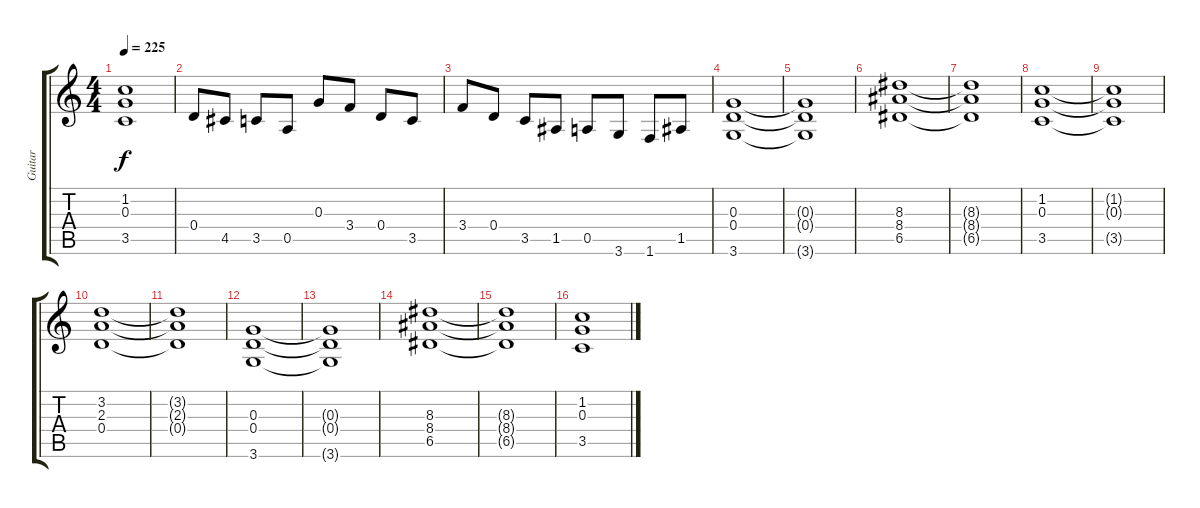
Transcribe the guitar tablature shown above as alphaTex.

\track ("Guitar" "Guitar") {instrument distortionguitar}
\staff {score tabs}
\tuning (E4 B3 G3 D3 A2 E2) {hide}
\ts (4 4)
\tempo 225
\clef g2
\ks c
(1.2{t} 0.3{t} 3.5{t}).1{dy f} |
0.4.8 4.5.8 3.5.8 0.5.8 0.3.8 3.4.8 0.4.8 3.5.8 |
3.4.8 0.4.8 3.5.8 1.5.8 0.5.8 3.6.8 1.6.8 1.5.8 |
(0.3 0.4 3.6).1 |
(0.3{t} 0.4{t} 3.6{t}).1 |
(8.3 8.4 6.5).1 |
(8.3{t} 8.4{t} 6.5{t}).1 |
(1.2 0.3 3.5).1 |
(1.2{t} 0.3{t} 3.5{t}).1 |
(3.2 2.3 0.4).1 |
(3.2{t} 2.3{t} 0.4{t}).1 |
(0.3 0.4 3.6).1 |
(0.3{t} 0.4{t} 3.6{t}).1 |
(8.3 8.4 6.5).1 |
(8.3{t} 8.4{t} 6.5{t}).1 |
(1.2 0.3 3.5).1
